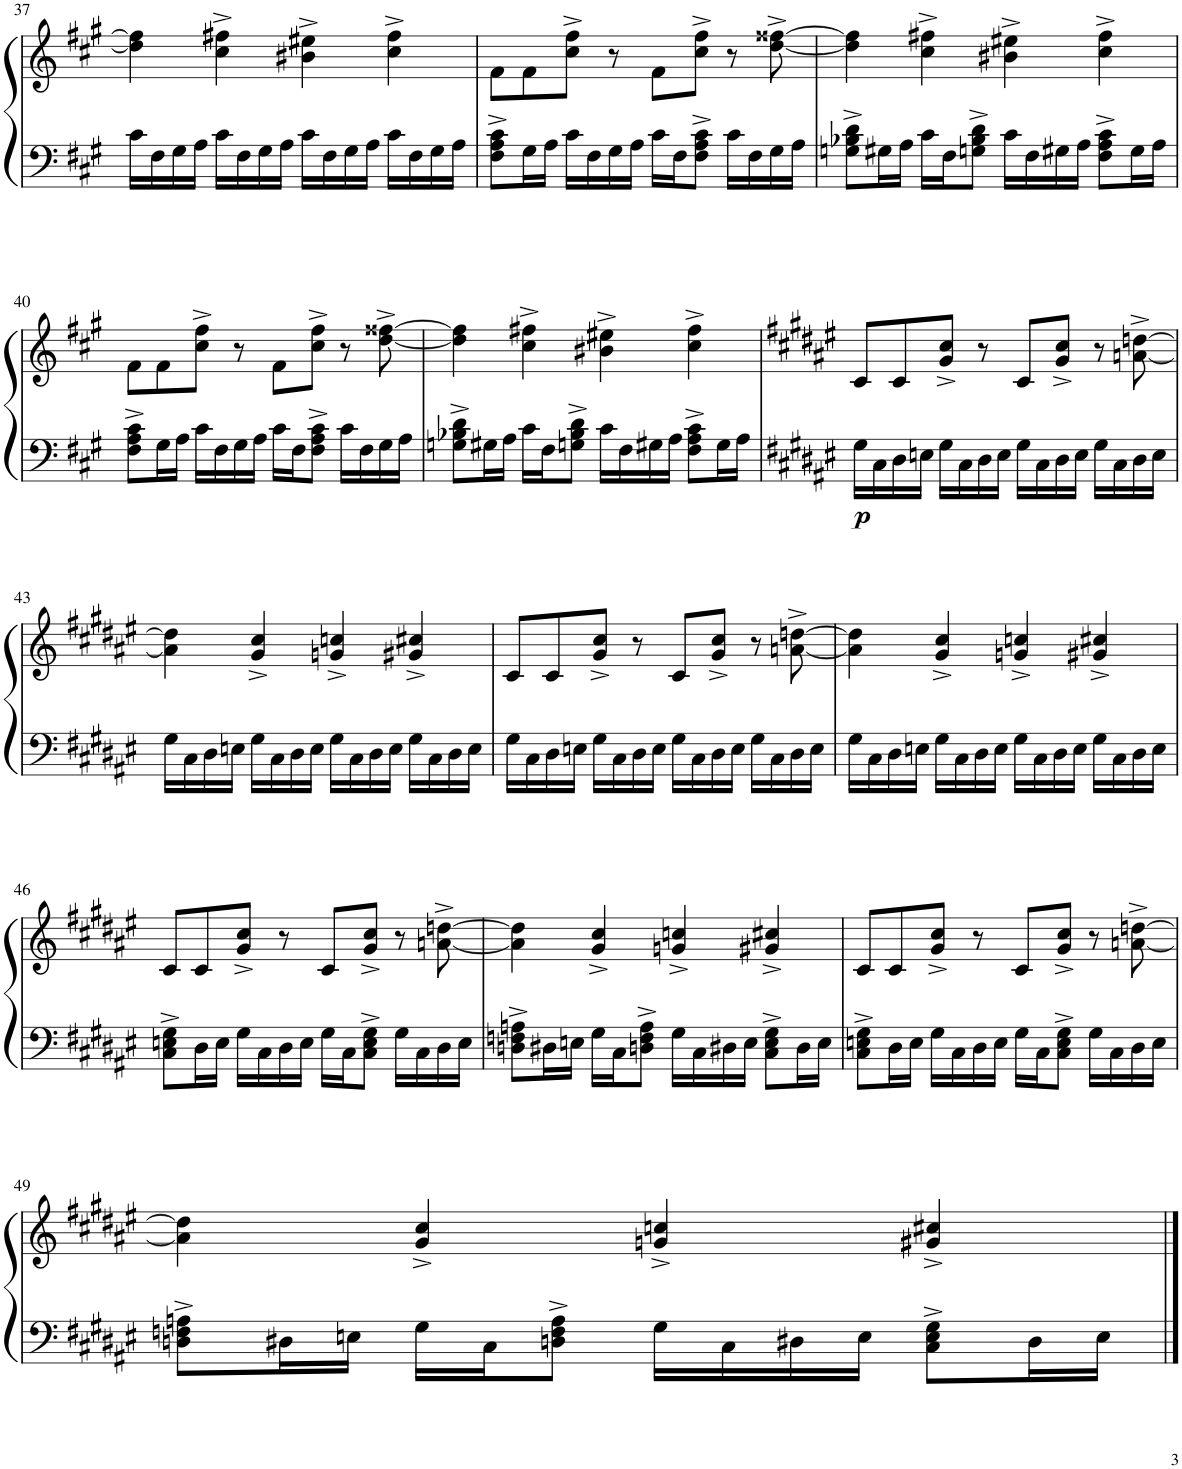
**kern	**kern	**dynam
*part1	*part1	*part1
*staff2	*staff1	*staff1/2
*I"Piano	*	*
*I'Pno.	*	*
!!LO:PB:g=z
*clefF4	*clefG2	*
*k[f#c#g#]	*k[f#c#g#]	*
*M4/4	*M4/4	*
=37	=37	=37
16c#\LL	4dd\] 4ff##\]	.
16F#\	.	.
16G#\	.	.
16A\JJ	.	.
16c#\LL	4cc#\^ 4ff#X\^	.
16F#\	.	.
16G#\	.	.
16A\JJ	.	.
16c#\LL	4b#X\^ 4ee#X\^	.
16F#\	.	.
16G#\	.	.
16A\JJ	.	.
16c#\LL	4cc#\^ 4ff#\^	.
16F#\	.	.
16G#\	.	.
16A\JJ	.	.
=38	=38	=38
8F#\^ 8A\^ 8c#\^L	8f#\L	.
16G#\L	8f#\	.
16A\JJ	.	.
16c#\LL	8cc#\^ 8ff#\^J	.
16F#\	.	.
16G#\	8r	.
16A\JJ	.	.
16c#\LL	8f#\L	.
16F#\J	.	.
8F#\^ 8A\^ 8c#\^J	8cc#\^ 8ff#\^J	.
16c#\LL	8r	.
16F#\	.	.
16G#\	[8dd\^ [8ff##X\^	.
16A\JJ	.	.
=39	=39	=39
8Gn\^ 8B-X\^ 8d\^L	4dd\] 4ff##\]	.
16G#X\L	.	.
16A\JJ	.	.
16c#\LL	4cc#\^ 4ff#X\^	.
16F#\J	.	.
8Gn\^ 8B-\^ 8d\^J	.	.
16c#\LL	4b#X\^ 4ee#X\^	.
16F#\	.	.
16G#X\	.	.
16A\JJ	.	.
8F#\^ 8A\^ 8c#\^L	4cc#\^ 4ff#\^	.
16G#\L	.	.
16A\JJ	.	.
!!LO:LB:g=z
=40	=40	=40
8F#\^ 8A\^ 8c#\^L	8f#\L	.
16G#\L	8f#\	.
16A\JJ	.	.
16c#\LL	8cc#\^ 8ff#\^J	.
16F#\	.	.
16G#\	8r	.
16A\JJ	.	.
16c#\LL	8f#\L	.
16F#\J	.	.
8F#\^ 8A\^ 8c#\^J	8cc#\^ 8ff#\^J	.
16c#\LL	8r	.
16F#\	.	.
16G#\	[8dd\^ [8ff##X\^	.
16A\JJ	.	.
=41	=41	=41
8Gn\^ 8B-X\^ 8d\^L	4dd\] 4ff##\]	.
16G#X\L	.	.
16A\JJ	.	.
16c#\LL	4cc#\^ 4ff#X\^	.
16F#\J	.	.
8Gn\^ 8B-\^ 8d\^J	.	.
16c#\LL	4b#X\^ 4ee#X\^	.
16F#\	.	.
16G#X\	.	.
16A\JJ	.	.
8F#\^ 8A\^ 8c#\^L	4cc#\^ 4ff#\^	.
16G#\L	.	.
16A\JJ	.	.
=42	=42	=42
*k[f#c#g#d#a#e#]	*k[f#c#g#d#a#e#]	*
!	!	!LO:DY:b=2
16G#\LL	8c#/L	p
16C#\	.	.
16D#\	8c#/	.
16En\JJ	.	.
16G#\LL	8g#/^ 8cc#/^J	.
16C#\	.	.
16D#\	8r	.
16E\JJ	.	.
16G#\LL	8c#/L	.
16C#\	.	.
16D#\	8g#/^ 8cc#/^J	.
16E\JJ	.	.
16G#\LL	8r	.
16C#\	.	.
16D#\	[8an\^ [8ddn\^	.
16E\JJ	.	.
!!LO:LB:g=z
=43	=43	=43
16G#\LL	4a\] 4dd\]	.
16C#\	.	.
16D#\	.	.
16En\JJ	.	.
16G#\LL	4g#/^ 4cc#/^	.
16C#\	.	.
16D#\	.	.
16E\JJ	.	.
16G#\LL	4gn/^ 4ccn/^	.
16C#\	.	.
16D#\	.	.
16E\JJ	.	.
16G#\LL	4g#X/^ 4cc#X/^	.
16C#\	.	.
16D#\	.	.
16E\JJ	.	.
=44	=44	=44
16G#\LL	8c#/L	.
16C#\	.	.
16D#\	8c#/	.
16En\JJ	.	.
16G#\LL	8g#/^ 8cc#/^J	.
16C#\	.	.
16D#\	8r	.
16E\JJ	.	.
16G#\LL	8c#/L	.
16C#\	.	.
16D#\	8g#/^ 8cc#/^J	.
16E\JJ	.	.
16G#\LL	8r	.
16C#\	.	.
16D#\	[8an\^ [8ddn\^	.
16E\JJ	.	.
=45	=45	=45
16G#\LL	4a\] 4dd\]	.
16C#\	.	.
16D#\	.	.
16En\JJ	.	.
16G#\LL	4g#/^ 4cc#/^	.
16C#\	.	.
16D#\	.	.
16E\JJ	.	.
16G#\LL	4gn/^ 4ccn/^	.
16C#\	.	.
16D#\	.	.
16E\JJ	.	.
16G#\LL	4g#X/^ 4cc#X/^	.
16C#\	.	.
16D#\	.	.
16E\JJ	.	.
!!LO:LB:g=z
=46	=46	=46
8C#\^ 8En\^ 8G#\^L	8c#/L	.
16D#\L	8c#/	.
16E\JJ	.	.
16G#\LL	8g#/^ 8cc#/^J	.
16C#\	.	.
16D#\	8r	.
16E\JJ	.	.
16G#\LL	8c#/L	.
16C#\J	.	.
8C#\^ 8E\^ 8G#\^J	8g#/^ 8cc#/^J	.
16G#\LL	8r	.
16C#\	.	.
16D#\	[8an\^ [8ddn\^	.
16E\JJ	.	.
=47	=47	=47
8Dn\^ 8Fn\^ 8An\^L	4a\] 4dd\]	.
16D#X\L	.	.
16En\JJ	.	.
16G#\LL	4g#/^ 4cc#/^	.
16C#\J	.	.
8Dn\^ 8F\^ 8A\^J	.	.
16G#\LL	4gn/^ 4ccn/^	.
16C#\	.	.
16D#X\	.	.
16E\JJ	.	.
8C#\^ 8E\^ 8G#\^L	4g#X/^ 4cc#X/^	.
16D#\L	.	.
16E\JJ	.	.
=48	=48	=48
8C#\^ 8En\^ 8G#\^L	8c#/L	.
16D#\L	8c#/	.
16E\JJ	.	.
16G#\LL	8g#/^ 8cc#/^J	.
16C#\	.	.
16D#\	8r	.
16E\JJ	.	.
16G#\LL	8c#/L	.
16C#\J	.	.
8C#\^ 8E\^ 8G#\^J	8g#/^ 8cc#/^J	.
16G#\LL	8r	.
16C#\	.	.
16D#\	[8an\^ [8ddn\^	.
16E\JJ	.	.
!!LO:LB:g=z
=49	=49	=49
8Dn\^ 8Fn\^ 8An\^L	4a\] 4dd\]	.
16D#X\L	.	.
16En\JJ	.	.
16G#\LL	4g#/^ 4cc#/^	.
16C#\J	.	.
8Dn\^ 8F\^ 8A\^J	.	.
16G#\LL	4gn/^ 4ccn/^	.
16C#\	.	.
16D#X\	.	.
16E\JJ	.	.
8C#\^ 8E\^ 8G#\^L	4g#X/^ 4cc#X/^	.
16D#\L	.	.
16E\JJ	.	.
==	==	==
*-	*-	*-
